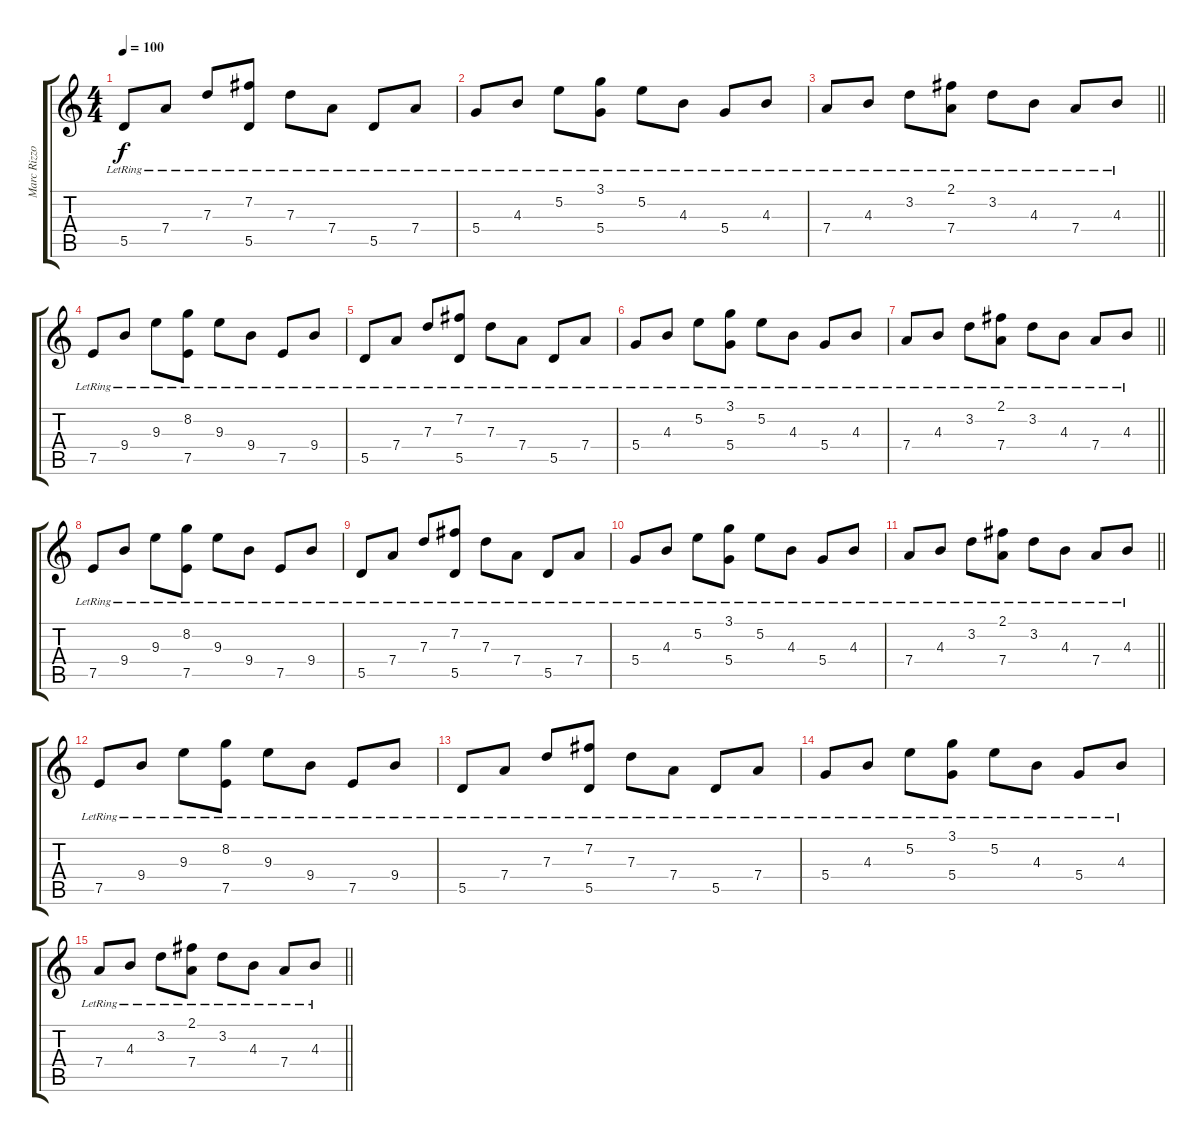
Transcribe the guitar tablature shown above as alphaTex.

\track ("Marc Rizzo acoustic" "Marc Rizzo") {instrument acousticguitarnylon}
\staff {score tabs}
\tuning (E4 B3 G3 D3 A2 E2) {hide}
\ts (4 4)
\tempo 100
\clef g2
\ks c
5.5{lr}.8{dy f} 7.4{lr}.8 7.3{lr}.8 (7.2{lr} 5.5{lr}).8 7.3{lr}.8 7.4{lr}.8 5.5{lr}.8 7.4{lr}.8 |
5.4{lr}.8 4.3{lr}.8 5.2{lr}.8 (3.1{lr} 5.4{lr}).8 5.2{lr}.8 4.3{lr}.8 5.4{lr}.8 4.3{lr}.8 |
\barLineRight lightlight
7.4{lr}.8 4.3{lr}.8 3.2{lr}.8 (2.1{lr} 7.4{lr}).8 3.2{lr}.8 4.3{lr}.8 7.4{lr}.8 4.3{lr}.8 |
\section ("" "")
7.5{lr}.8 9.4{lr}.8 9.3{lr}.8 (8.2{lr} 7.5{lr}).8 9.3{lr}.8 9.4{lr}.8 7.5{lr}.8 9.4{lr}.8 |
5.5{lr}.8 7.4{lr}.8 7.3{lr}.8 (7.2{lr} 5.5{lr}).8 7.3{lr}.8 7.4{lr}.8 5.5{lr}.8 7.4{lr}.8 |
5.4{lr}.8 4.3{lr}.8 5.2{lr}.8 (3.1{lr} 5.4{lr}).8 5.2{lr}.8 4.3{lr}.8 5.4{lr}.8 4.3{lr}.8 |
\barLineRight lightlight
7.4{lr}.8 4.3{lr}.8 3.2{lr}.8 (2.1{lr} 7.4{lr}).8 3.2{lr}.8 4.3{lr}.8 7.4{lr}.8 4.3{lr}.8 |
7.5{lr}.8 9.4{lr}.8 9.3{lr}.8 (8.2{lr} 7.5{lr}).8 9.3{lr}.8 9.4{lr}.8 7.5{lr}.8 9.4{lr}.8 |
5.5{lr}.8 7.4{lr}.8 7.3{lr}.8 (7.2{lr} 5.5{lr}).8 7.3{lr}.8 7.4{lr}.8 5.5{lr}.8 7.4{lr}.8 |
5.4{lr}.8 4.3{lr}.8 5.2{lr}.8 (3.1{lr} 5.4{lr}).8 5.2{lr}.8 4.3{lr}.8 5.4{lr}.8 4.3{lr}.8 |
\barLineRight lightlight
7.4{lr}.8 4.3{lr}.8 3.2{lr}.8 (2.1{lr} 7.4{lr}).8 3.2{lr}.8 4.3{lr}.8 7.4{lr}.8 4.3{lr}.8 |
7.5{lr}.8 9.4{lr}.8 9.3{lr}.8 (8.2{lr} 7.5{lr}).8 9.3{lr}.8 9.4{lr}.8 7.5{lr}.8 9.4{lr}.8 |
5.5{lr}.8 7.4{lr}.8 7.3{lr}.8 (7.2{lr} 5.5{lr}).8 7.3{lr}.8 7.4{lr}.8 5.5{lr}.8 7.4{lr}.8 |
5.4{lr}.8 4.3{lr}.8 5.2{lr}.8 (3.1{lr} 5.4{lr}).8 5.2{lr}.8 4.3{lr}.8 5.4{lr}.8 4.3{lr}.8 |
\barLineRight lightlight
7.4{lr}.8 4.3{lr}.8 3.2{lr}.8 (2.1{lr} 7.4{lr}).8 3.2{lr}.8 4.3{lr}.8 7.4{lr}.8 4.3{lr}.8
